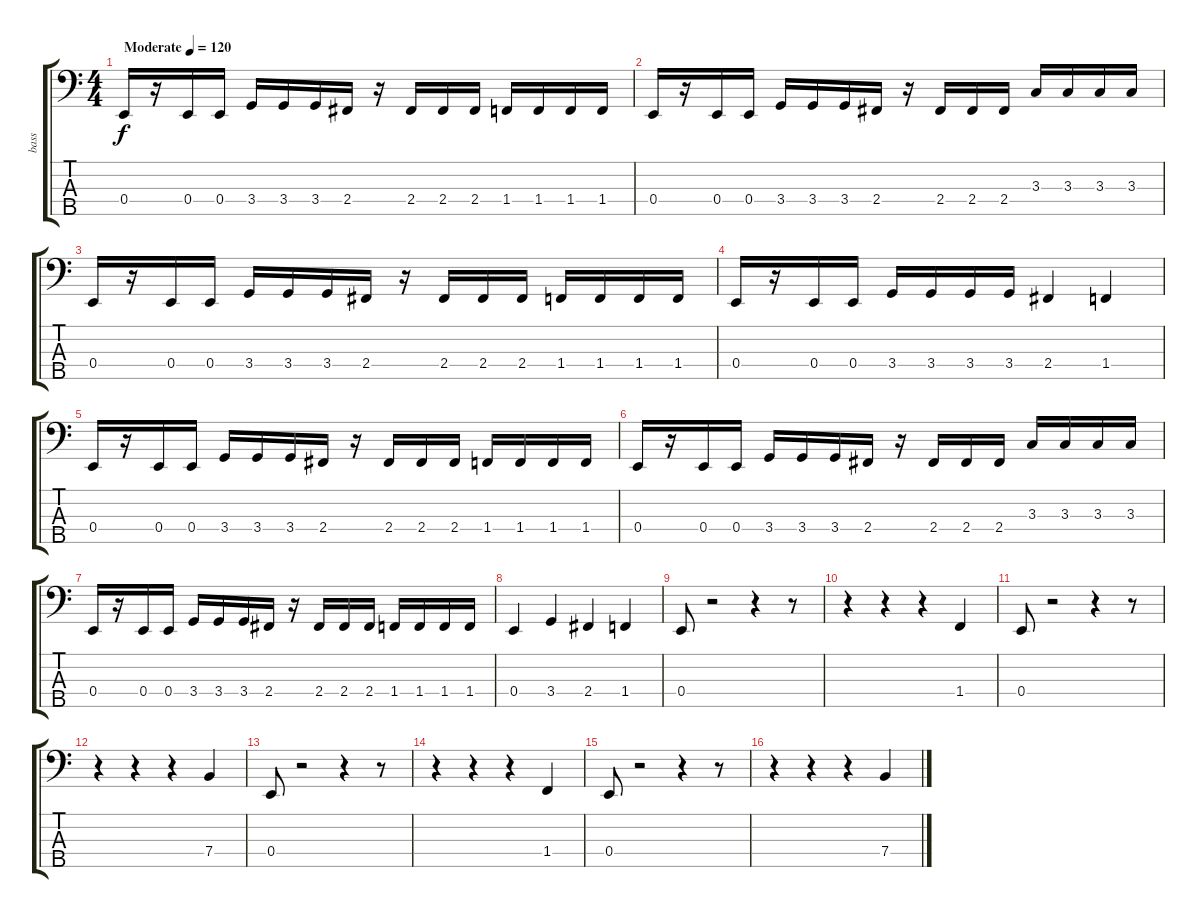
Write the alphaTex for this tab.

\track ("bass" "bass") {instrument electricbasspick}
\staff {score tabs}
\tuning (G2 D2 A1 E1 B0) {hide}
\ts (4 4)
\tempo (120 "Moderate")
\clef f4
\ks c
0.4.16{dy f instrument electricbasspick} r.16 0.4.16 0.4.16 3.4.16 3.4.16 3.4.16 2.4.16 r.16 2.4.16 2.4.16 2.4.16 1.4.16 1.4.16 1.4.16 1.4.16 |
0.4.16 r.16 0.4.16 0.4.16 3.4.16 3.4.16 3.4.16 2.4.16 r.16 2.4.16 2.4.16 2.4.16 3.3.16 3.3.16 3.3.16 3.3.16 |
0.4.16 r.16 0.4.16 0.4.16 3.4.16 3.4.16 3.4.16 2.4.16 r.16 2.4.16 2.4.16 2.4.16 1.4.16 1.4.16 1.4.16 1.4.16 |
0.4.16 r.16 0.4.16 0.4.16 3.4.16 3.4.16 3.4.16 3.4.16 2.4.4 1.4.4 |
0.4.16 r.16 0.4.16 0.4.16 3.4.16 3.4.16 3.4.16 2.4.16 r.16 2.4.16 2.4.16 2.4.16 1.4.16 1.4.16 1.4.16 1.4.16 |
0.4.16 r.16 0.4.16 0.4.16 3.4.16 3.4.16 3.4.16 2.4.16 r.16 2.4.16 2.4.16 2.4.16 3.3.16 3.3.16 3.3.16 3.3.16 |
0.4.16 r.16 0.4.16 0.4.16 3.4.16 3.4.16 3.4.16 2.4.16 r.16 2.4.16 2.4.16 2.4.16 1.4.16 1.4.16 1.4.16 1.4.16 |
0.4.4 3.4.4 2.4.4 1.4.4 |
0.4.8 r.2 r.4 r.8 |
r.4 r.4 r.4 1.4.4 |
0.4.8 r.2 r.4 r.8 |
r.4 r.4 r.4 7.4.4 |
0.4.8 r.2 r.4 r.8 |
r.4 r.4 r.4 1.4.4 |
0.4.8 r.2 r.4 r.8 |
r.4 r.4 r.4 7.4.4
